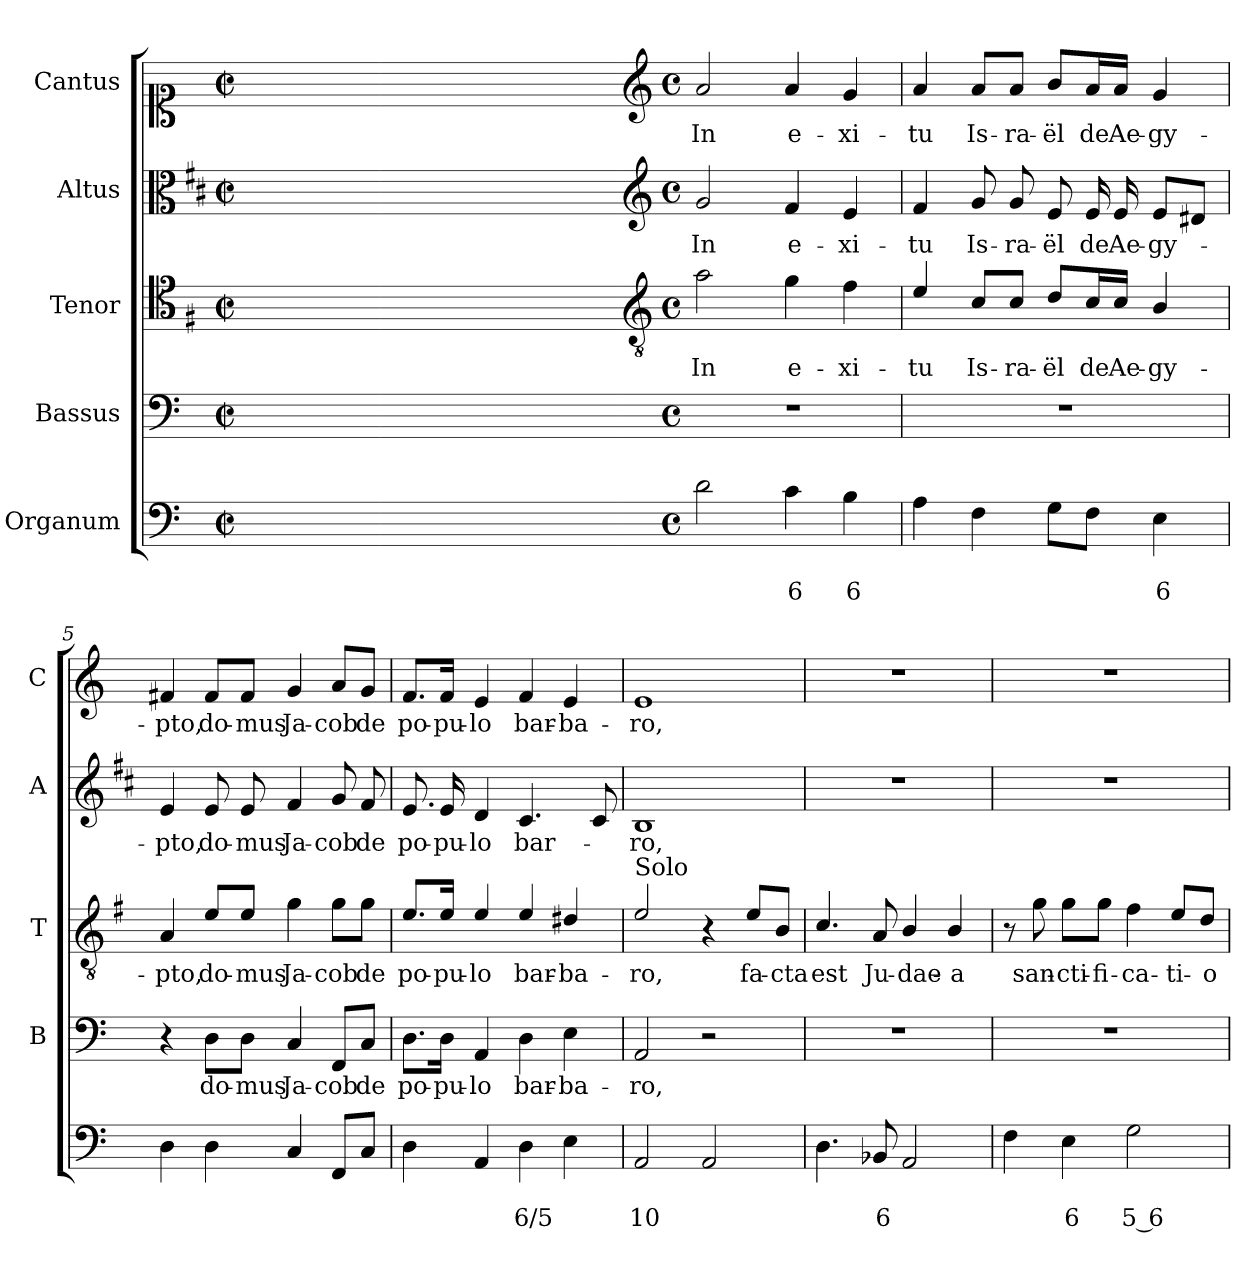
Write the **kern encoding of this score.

**kern	**text	**text	**kern	**text	**kern	**text	**kern	**text	**kern	**text
*part5	*part5	*part5	*part4	*part4	*part3	*part3	*part2	*part2	*part1	*part1
*staff5	*staff5	*staff5	*staff4	*staff4	*staff3	*staff3	*staff2	*staff2	*staff1	*staff1
*I"Organum	*	*	*I"Bassus	*	*I"Tenor	*	*I"Altus	*	*I"Cantus	*
*	*	*	*I'B	*	*I'T	*	*I'A	*	*I'C	*
*clefF4	*	*	*clefF4	*	*clefC4	*	*clefC3	*	*clefC1	*
*	*	*	*	*	*ITrd4c7	*	*ITrd1c2	*	*	*
*k[]	*	*	*k[]	*	*k[]	*	*k[]	*	*k[]	*
*C:	*	*	*C:	*	*C:	*	*C:	*	*C:	*
*M2/2	*	*	*M2/2	*	*M2/2	*	*M2/2	*	*M2/2	*
*met(c|)	*	*	*met(c|)	*	*met(c|)	*	*met(c|)	*	*met(c|)	*
=1	=1	=1	=1	=1	=1	=1	=1	=1	=1	=1
1ryy	.	.	1ryy	.	1ryy	.	1ryy	.	1ryy	.
=2-	=2-	=2-	=2-	=2-	=2-	=2-	=2-	=2-	=2-	=2-
4ryy	.	.	4ryy	.	4ryy	.	4ryy	.	4ryy	.
4ryy	.	.	4ryy	.	4ryy	.	4ryy	.	4ryy	.
4ryy	.	.	4ryy	.	4ryy	.	4ryy	.	4ryy	.
4ryy	.	.	4ryy	.	4ryy	.	4ryy	.	4ryy	.
=3-	=3-	=3-	=3-	=3-	=3-	=3-	=3-	=3-	=3-	=3-
*	*	*	*	*	*clefGv2	*	*clefG2	*	*clefG2	*
*M4/4	*	*	*M4/4	*	*M4/4	*	*M4/4	*	*M4/4	*
*met(c)	*	*	*met(c)	*	*met(c)	*	*met(c)	*	*met(c)	*
!	!	!	!	!	!	!LO:LY:b	!	!LO:LY:b	!	!LO:LY:b
2d\	.	.	1r	.	2d\	In	2f/	In	2a/	In
!	!	!LO:LY:b	!	!	!	!LO:LY:b	!	!LO:LY:b	!	!LO:LY:b
4c\	.	6	.	.	4c\	e-	4e/	e-	4a/	e-
!	!	!LO:LY:b	!	!	!	!LO:LY:b	!	!LO:LY:b	!	!LO:LY:b
4B\	.	6	.	.	4B\	-xi-	4d/	-xi-	4g/	-xi-
=4	=4	=4	=4	=4	=4	=4	=4	=4	=4	=4
!	!	!	!	!	!	!LO:LY:b	!	!LO:LY:b	!	!LO:LY:b
4A\	.	.	1r	.	4A/	-tu	4e/	-tu	4a/	-tu
!	!	!	!	!	!	!LO:LY:b	!	!LO:LY:b	!	!LO:LY:b
4F\	.	.	.	.	8F/L	Is-	8f/	Is-	8a/L	Is-
!	!	!	!	!	!	!LO:LY:b	!	!LO:LY:b	!	!LO:LY:b
.	.	.	.	.	8F/J	-ra-	8f/	-ra-	8a/J	-ra-
!	!	!	!	!	!	!LO:LY:b	!	!LO:LY:b	!	!LO:LY:b
8G\L	.	.	.	.	8G/L	-ël	8d/	-ël	8b/L	-ël
!	!	!	!	!	!	!LO:LY:b	!	!LO:LY:b	!	!LO:LY:b
8F\J	.	.	.	.	16F/L	de	16d/	de	16a/L	de
!	!	!	!	!	!	!LO:LY:b	!	!LO:LY:b	!	!LO:LY:b
.	.	.	.	.	16F/JJ	Ae-	16d/	Ae-	16a/JJ	Ae-
!	!	!LO:LY:b	!	!	!	!LO:LY:b	!	!LO:LY:b	!	!LO:LY:b
4E\	.	6	.	.	4E/	-gy-	8d/L	-gy-	4g/	-gy-
.	.	.	.	.	.	.	8c#X/J	.	.	.
=5	=5	=5	=5	=5	=5	=5	=5	=5	=5	=5
!	!	!	!	!	!	!LO:LY:b	!	!LO:LY:b	!	!LO:LY:b
4D\	.	.	4r	.	4D/	-pto,	4d/	-pto,	4f#X/	-pto,
!	!	!	!	!LO:LY:b	!	!LO:LY:b	!	!LO:LY:b	!	!LO:LY:b
4D\	.	.	8D\L	do-	8A/L	do-	8d/	do-	8f#/L	do-
!	!	!	!	!LO:LY:b	!	!LO:LY:b	!	!LO:LY:b	!	!LO:LY:b
.	.	.	8D\J	-mus	8A/J	-mus	8d/	-mus	8f#/J	-mus
!	!	!	!	!LO:LY:b	!	!LO:LY:b	!	!LO:LY:b	!	!LO:LY:b
4C/	.	.	4C/	Ja-	4c\	Ja-	4e/	Ja-	4g/	Ja-
!	!	!	!	!LO:LY:b	!	!LO:LY:b	!	!LO:LY:b	!	!LO:LY:b
8FF/L	.	.	8FF/L	-cob	8c\L	-cob	8f/	-cob	8a/L	-cob
!	!	!	!	!LO:LY:b	!	!LO:LY:b	!	!LO:LY:b	!	!LO:LY:b
8C/J	.	.	8C/J	de	8c\J	de	8e/	de	8g/J	de
=6	=6	=6	=6	=6	=6	=6	=6	=6	=6	=6
!	!	!	!	!LO:LY:b	!	!LO:LY:b	!	!LO:LY:b	!	!LO:LY:b
4D\	.	.	8.D\L	po-	8.A/L	po-	8.d/	po-	8.f/L	po-
!	!	!	!	!LO:LY:b	!	!LO:LY:b	!	!LO:LY:b	!	!LO:LY:b
.	.	.	16D\Jk	-pu-	16A/Jk	-pu-	16d/	-pu-	16f/Jk	-pu-
!	!	!	!	!LO:LY:b	!	!LO:LY:b	!	!LO:LY:b	!	!LO:LY:b
4AA/	.	.	4AA/	-lo	4A/	-lo	4c/	-lo	4e/	-lo
!	!	!LO:LY:b	!	!LO:LY:b	!	!LO:LY:b	!	!LO:LY:b	!	!LO:LY:b
4D\	.	6/5	4D\	bar-	4A/	bar-	4.B/	bar-	4f/	bar-
!	!	!	!	!LO:LY:b	!	!LO:LY:b	!	!	!	!LO:LY:b
4E\	.	.	4E\	-ba-	4G#X/	-ba-	.	.	4e/	-ba-
.	.	.	.	.	.	.	8B/	.	.	.
=7	=7	=7	=7	=7	=7	=7	=7	=7	=7	=7
!	!	!	!	!	!LO:TX:a:t=Solo	!	!	!	!	!
!	!	!LO:LY:b	!	!LO:LY:b	!	!LO:LY:b	!	!LO:LY:b	!	!LO:LY:b
2AA/	.	10	2AA/	-ro,	2A/	-ro,	1A	-ro,	1e	-ro,
2AA/	.	.	2r	.	4r	.	.	.	.	.
!	!	!	!	!	!	!LO:LY:b	!	!	!	!
.	.	.	.	.	8A/L	fa-	.	.	.	.
!	!	!	!	!	!	!LO:LY:b	!	!	!	!
.	.	.	.	.	8E/J	-cta	.	.	.	.
!!LO:LB:g=z
=8	=8	=8	=8	=8	=8	=8	=8	=8	=8	=8
!	!	!	!	!	!	!LO:LY:b	!	!	!	!
4.D\	.	.	1r	.	4.F/	est	1r	.	1r	.
!	!	!LO:LY:b	!	!	!	!LO:LY:b	!	!	!	!
8BB-X/	.	6	.	.	8D/	Ju-	.	.	.	.
!	!	!	!	!	!	!LO:LY:b	!	!	!	!
2AA/	.	.	.	.	4E/	-dae-	.	.	.	.
!	!	!	!	!	!	!LO:LY:b	!	!	!	!
.	.	.	.	.	4E/	-a	.	.	.	.
=9	=9	=9	=9	=9	=9	=9	=9	=9	=9	=9
4F\	.	.	1r	.	8r	.	1r	.	1r	.
!	!	!	!	!	!	!LO:LY:b	!	!	!	!
.	.	.	.	.	8c\	san-	.	.	.	.
!	!	!LO:LY:b	!	!	!	!LO:LY:b	!	!	!	!
4E\	.	6	.	.	8c\L	-cti-	.	.	.	.
!	!	!	!	!	!	!LO:LY:b	!	!	!	!
.	.	.	.	.	8c\J	-fi-	.	.	.	.
!	!	!LO:LY:b	!	!	!	!LO:LY:b	!	!	!	!
2G\	.	5 6	.	.	4B\	-ca-	.	.	.	.
!	!	!	!	!	!	!LO:LY:b	!	!	!	!
.	.	.	.	.	8A/L	-ti-	.	.	.	.
!	!	!	!	!	!	!LO:LY:b	!	!	!	!
.	.	.	.	.	8G/J	-o	.	.	.	.
=	=	=	=	=	=	=	=	=	=	=
*-	*-	*-	*-	*-	*-	*-	*-	*-	*-	*-
